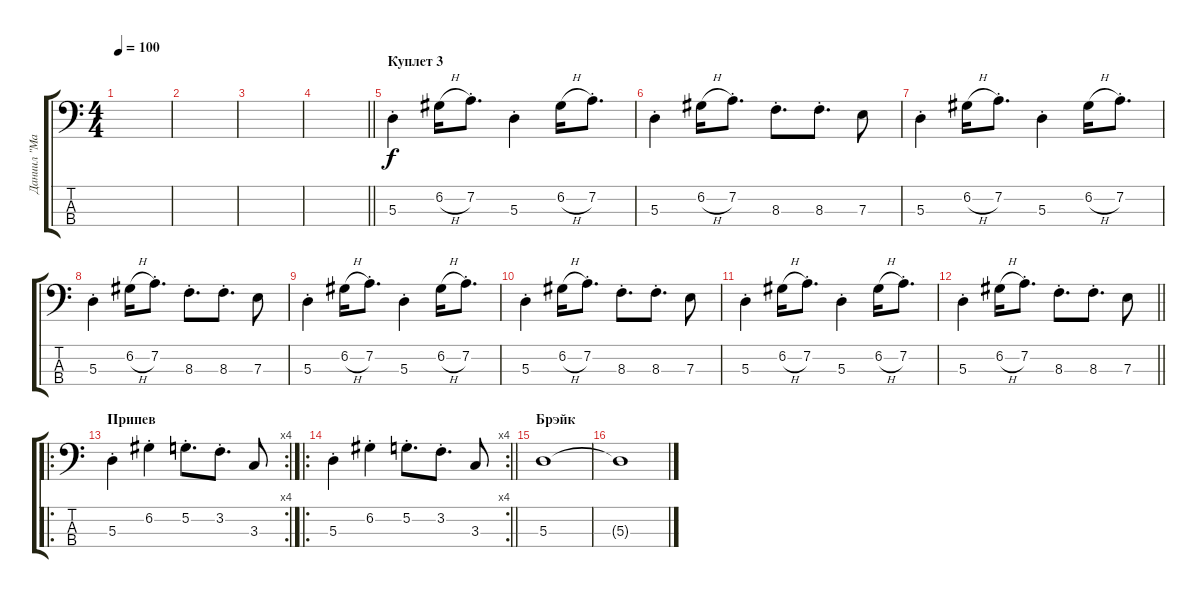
\track ("Даниил \"Маста\" Смирнов" "Даниил \"Ма") {instrument electricbassfinger}
\staff {score tabs}
\tuning (G2 D2 A1 E1) {hide}
\ts (4 4)
\tempo 100
\clef f4
\ks c
|
|
|
\barLineRight lightlight
|
\section ("" "Куплет 3")
5.3{st}.4 6.2{h}.16 7.2{st}.8{d} 5.3{st}.4 6.2{h}.16 7.2{st}.8{d} |
5.3{st}.4 6.2{h}.16 7.2{st}.8{d} 8.3{st}.8{d} 8.3{st}.8{d} 7.3.8 |
5.3{st}.4 6.2{h}.16 7.2{st}.8{d} 5.3{st}.4 6.2{h}.16 7.2{st}.8{d} |
5.3{st}.4 6.2{h}.16 7.2{st}.8{d} 8.3{st}.8{d} 8.3{st}.8{d} 7.3.8 |
5.3{st}.4 6.2{h}.16 7.2{st}.8{d} 5.3{st}.4 6.2{h}.16 7.2{st}.8{d} |
5.3{st}.4 6.2{h}.16 7.2{st}.8{d} 8.3{st}.8{d} 8.3{st}.8{d} 7.3.8 |
5.3{st}.4 6.2{h}.16 7.2{st}.8{d} 5.3{st}.4 6.2{h}.16 7.2{st}.8{d} |
\barLineRight lightlight
5.3{st}.4 6.2{h}.16 7.2{st}.8{d} 8.3{st}.8{d} 8.3{st}.8{d} 7.3.8 |
\ro
\rc 4
\section ("" "Припев")
5.3{st}.4 6.2{st}.4 5.2{st}.8{d} 3.2{st}.8{d} 3.3.8 |
\ro
\rc 4
\barLineRight lightlight
5.3{st}.4 6.2{st}.4 5.2{st}.8{d} 3.2{st}.8{d} 3.3.8 |
\section ("" "Брэйк")
5.3.1 |
5.3{t}.1
